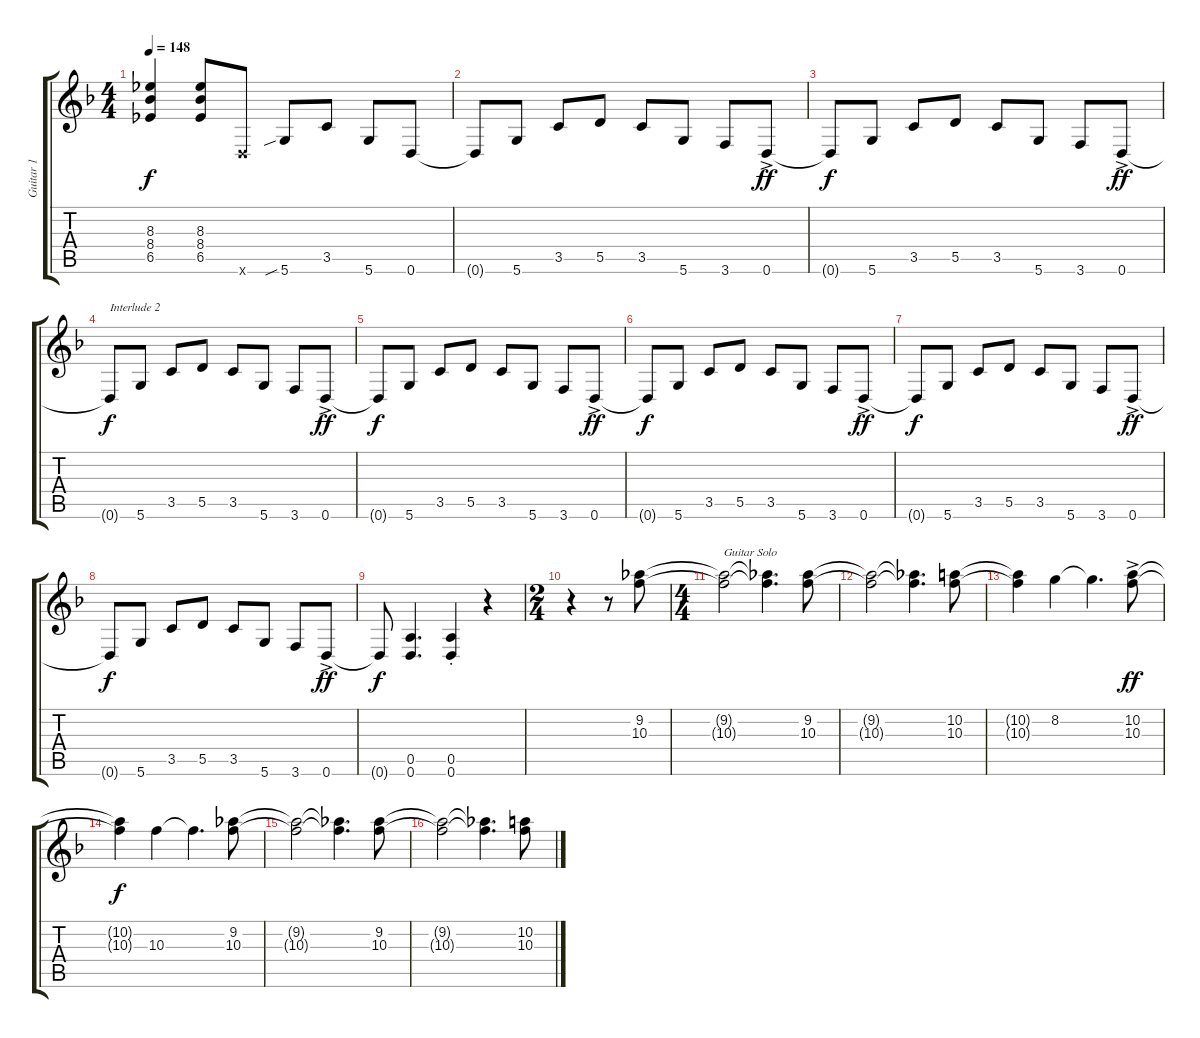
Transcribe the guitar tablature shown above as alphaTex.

\track ("Guitar 1" "Guitar 1") {instrument distortionguitar}
\staff {score tabs}
\tuning (E4 B3 G3 D3 A2 D2) {hide}
\ts (4 4)
\tempo 148
\clef g2
\ks f
(8.3{t} 8.4{t} 6.5{t}).4{dy f} (8.3 8.4 6.5).8 0.6{x}.8 5.6{sib}.8 3.5.8 5.6.8 0.6.8 |
0.6{t}.8 5.6.8 3.5.8 5.5.8 3.5.8 5.6.8 3.6.8 0.6{ac}.8{dy ff} |
0.6{t}.8{dy f} 5.6.8 3.5.8 5.5.8 3.5.8 5.6.8 3.6.8 0.6{ac}.8{dy ff} |
0.6{t}.8{txt "Interlude 2" dy f} 5.6.8 3.5.8 5.5.8 3.5.8 5.6.8 3.6.8 0.6{ac}.8{dy ff} |
0.6{t}.8{dy f} 5.6.8 3.5.8 5.5.8 3.5.8 5.6.8 3.6.8 0.6{ac}.8{dy ff} |
0.6{t}.8{dy f} 5.6.8 3.5.8 5.5.8 3.5.8 5.6.8 3.6.8 0.6{ac}.8{dy ff} |
0.6{t}.8{dy f} 5.6.8 3.5.8 5.5.8 3.5.8 5.6.8 3.6.8 0.6{ac}.8{dy ff} |
0.6{t}.8{dy f} 5.6.8 3.5.8 5.5.8 3.5.8 5.6.8 3.6.8 0.6{ac}.8{dy ff} |
0.6{t}.8{dy f} (0.5 0.6).4{d} (0.5{st} 0.6{st}).4 r.4 |
\ts (2 4)
r.4 r.8 (9.2 10.3).8 |
\ts (4 4)
(9.2{t} 10.3{t}).2{txt "Guitar Solo"} (9.2{t} 10.3{t}).4{d} (9.2 10.3).8 |
(9.2{t} 10.3{t}).2 (9.2{t} 10.3{t}).4{d} (10.2 10.3).8 |
(10.2{t} 10.3{t}).4 8.2.4 8.2{t}.4{d} (10.2{ac} 10.3{ac}).8{dy ff} |
(10.2{t} 10.3{t}).4{dy f} 10.3.4 10.3{t}.4{d} (9.2 10.3).8 |
(9.2{t} 10.3{t}).2 (9.2{t} 10.3{t}).4{d} (9.2 10.3).8 |
(9.2{t} 10.3{t}).2 (9.2{t} 10.3{t}).4{d} (10.2 10.3).8
